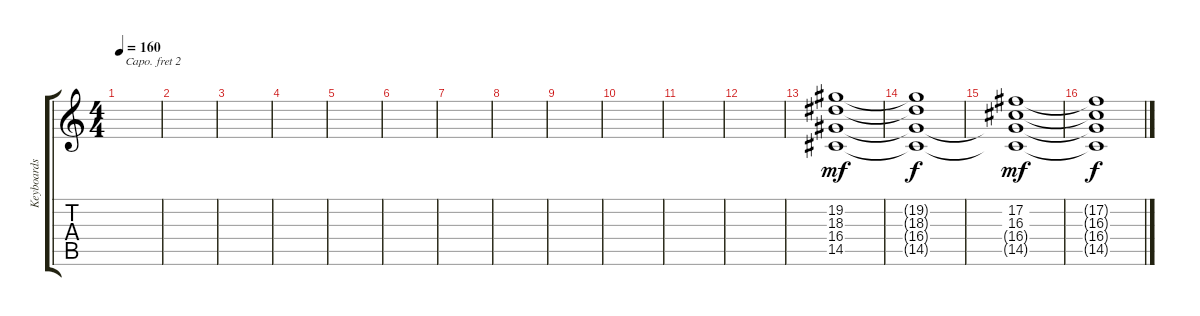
\track ("Keyboards" "Keyboards") {instrument synthstrings1}
\staff {score tabs}
\capo 2
\tuning (E4 B3 G3 D3 A2 E2) {hide}
\ts (4 4)
\tempo 160
\clef g2
\ks c
|
|
|
|
|
|
|
|
|
|
|
|
(19.2 18.3 16.4 14.5).1{dy mf volume 12 balance 8 instrument synthstrings1} |
(19.2{t} 18.3{t} 16.4{t} 14.5{t}).1{dy f} |
(17.2 16.3 16.4{t} 14.5{t}).1{dy mf} |
(17.2{t} 16.3{t} 16.4{t} 14.5{t}).1{dy f}
